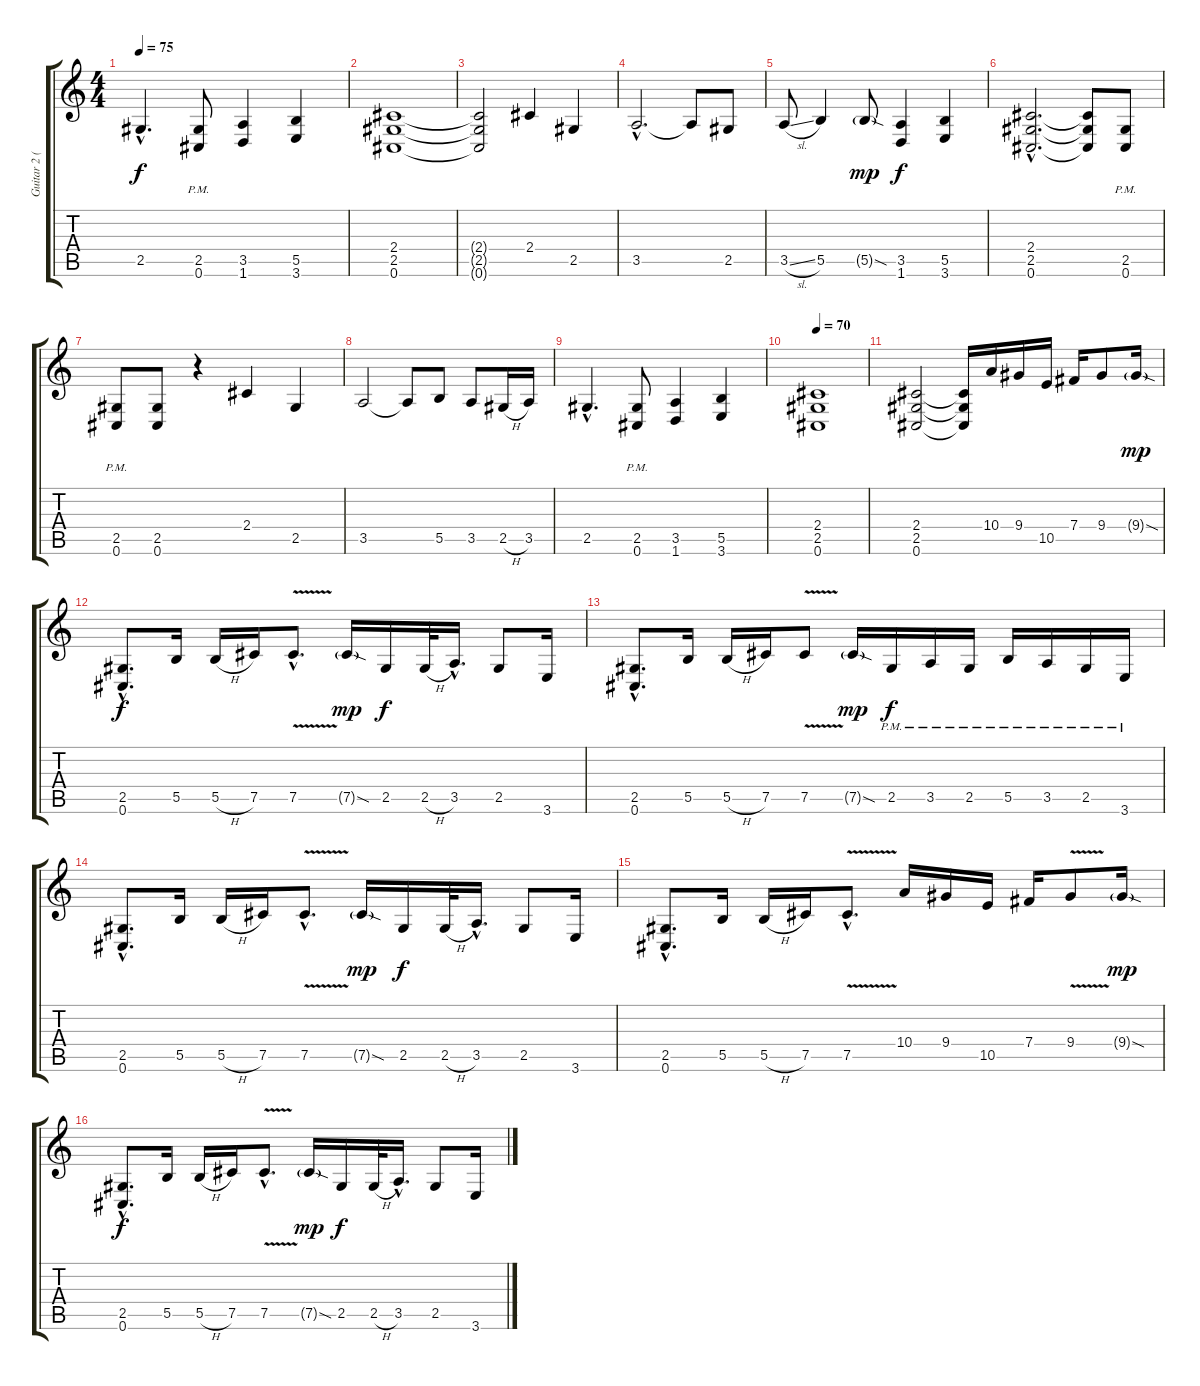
\track ("Guitar 2 (Distortion)" "Guitar 2 (") {instrument distortionguitar}
\staff {score tabs}
\tuning (Db4 Ab3 E3 B2 Gb2 Db2) {hide}
\ts (4 4)
\tempo 75
\clef g2
\ks c
2.5{hac}.4{d dy f} (2.5{pm} 0.6{pm}).8 (3.5 1.6).4 (5.5 3.6).4 |
(2.4 2.5 0.6).1 |
(2.4{t} 2.5{t} 0.6{t}).2 2.4.4 2.5.4 |
3.5{hac}.2{d} 3.5{t}.8 2.5.8 |
3.5{sl}.8 5.5.4 5.5{sod g}.8{dy mp} (3.5 1.6).4{dy f} (5.5 3.6).4 |
(2.4{hac} 2.5{hac} 0.6{hac}).2{d} (2.4{t} 2.5{t} 0.6{t}).8 (2.5{pm} 0.6{pm}).8 |
(2.5{pm} 0.6{pm}).8 (2.5 0.6).8 r.4 2.4.4 2.5.4 |
3.5.2 3.5{t}.8 5.5.8 3.5.8 2.5{h}.16 3.5.16 |
2.5{hac}.4{d} (2.5{pm} 0.6{pm}).8 (3.5 1.6).4 (5.5 3.6).4 |
\tempo 70
(2.4 2.5 0.6).1 |
(2.4 2.5 0.6).2 (2.4{t} 2.5{t} 0.6{t}).16 10.4.16 9.4.16 10.5.16 7.4.16 9.4.8 9.4{sod g}.16{dy mp} |
(2.5{hac} 0.6{hac}).8{d dy f} 5.5.16 5.5{h}.16 7.5.16 7.5{v hac}.8{d} 7.5{sod g}.16{dy mp} 2.5.16{dy f} 2.5{h}.32 3.5{hac}.16{d} 2.5.8 3.6.16 |
(2.5{hac} 0.6{hac}).8{d} 5.5.16 5.5{h}.16 7.5.16 7.5{v}.8 7.5{sod g}.16{dy mp} 2.5{pm}.16{dy f} 3.5{pm}.16 2.5{pm}.16 5.5{pm}.16 3.5{pm}.16 2.5{pm}.16 3.6{pm}.16 |
(2.5{hac} 0.6{hac}).8{d} 5.5.16 5.5{h}.16 7.5.16 7.5{v hac}.8{d} 7.5{sod g}.16{dy mp} 2.5.16{dy f} 2.5{h}.32 3.5{hac}.16{d} 2.5.8 3.6.16 |
(2.5{hac} 0.6{hac}).8{d} 5.5.16 5.5{h}.16 7.5.16 7.5{v hac}.8{d} 10.4.16 9.4.16 10.5.16 7.4.16 9.4{v}.8 9.4{sod g}.16{dy mp} |
(2.5{hac} 0.6{hac}).8{d dy f} 5.5.16 5.5{h}.16 7.5.16 7.5{v hac}.8{d} 7.5{sod g}.16{dy mp} 2.5.16{dy f} 2.5{h}.32 3.5{hac}.16{d} 2.5.8 3.6.16
